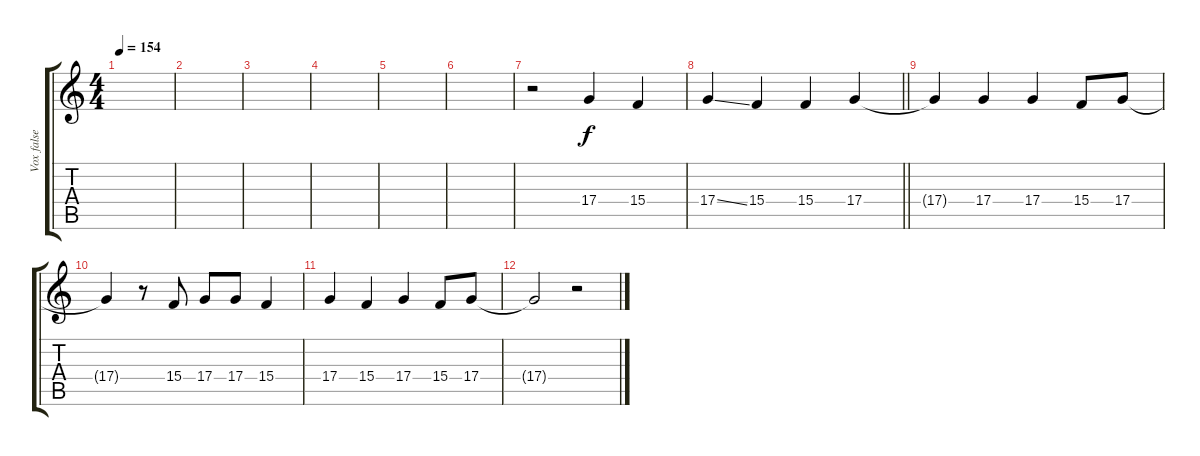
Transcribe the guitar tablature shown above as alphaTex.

\track ("Vox false cord" "Vox false ") {instrument viola}
\staff {score tabs}
\tuning (E4 B3 G3 D3 A2 E2) {hide}
\ts (4 4)
\tempo 154
\clef g2
\ks c
|
|
|
|
|
|
r.2 17.4.4 15.4.4 |
\barLineRight lightlight
17.4{ss}.4 15.4.4 15.4.4 17.4.4 |
\section ("" " ")
17.4{t}.4 17.4.4 17.4.4 15.4.8 17.4.8 |
17.4{t}.4 r.8 15.4.8 17.4.8 17.4.8 15.4.4 |
17.4.4 15.4.4 17.4.4 15.4.8 17.4.8 |
17.4{t}.2 r.2
